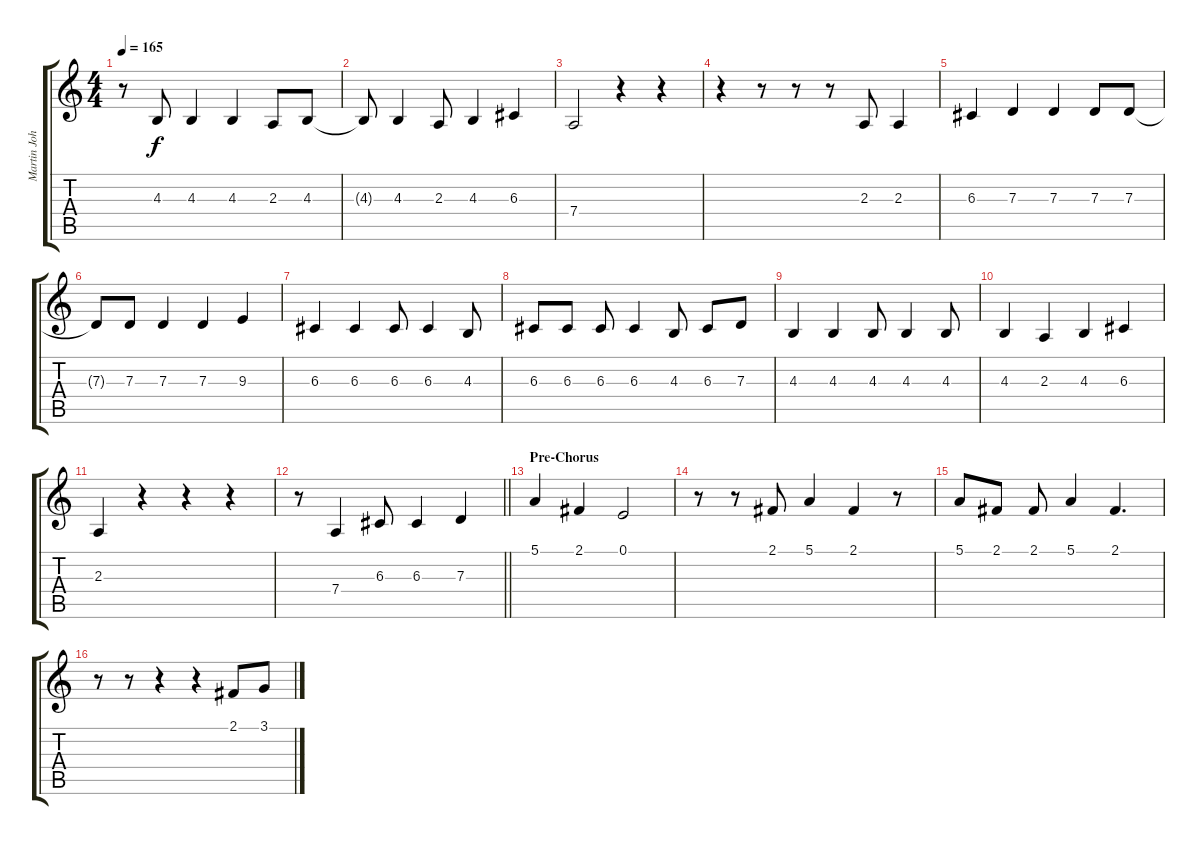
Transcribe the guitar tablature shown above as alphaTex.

\track ("Martin Johnson (Vocals)" "Martin Joh") {instrument clarinet}
\staff {score tabs}
\tuning (E4 B3 G3 D3 A2 E2) {hide}
\ts (4 4)
\tempo 165
\clef g2
\ks c
r.8{dy f} 4.3.8 4.3.4 4.3.4 2.3.8 4.3.8 |
4.3{t}.8 4.3.4 2.3.8 4.3.4 6.3.4 |
7.4.2 r.4 r.4 |
r.4 r.8 r.8 r.8 2.3.8 2.3.4 |
6.3.4 7.3.4 7.3.4 7.3.8 7.3.8 |
7.3{t}.8 7.3.8 7.3.4 7.3.4 9.3.4 |
6.3.4 6.3.4 6.3.8 6.3.4 4.3.8 |
6.3.8 6.3.8 6.3.8 6.3.4 4.3.8 6.3.8 7.3.8 |
4.3.4 4.3.4 4.3.8 4.3.4 4.3.8 |
4.3.4 2.3.4 4.3.4 6.3.4 |
2.3.4 r.4 r.4 r.4 |
\barLineRight lightlight
r.8 7.4.4 6.3.8 6.3.4 7.3.4 |
\section ("" "Pre-Chorus")
5.1.4 2.1.4 0.1.2 |
r.8 r.8 2.1.8 5.1.4 2.1.4 r.8 |
5.1.8 2.1.8 2.1.8 5.1.4 2.1.4{d} |
r.8 r.8 r.4 r.4 2.1.8 3.1.8
